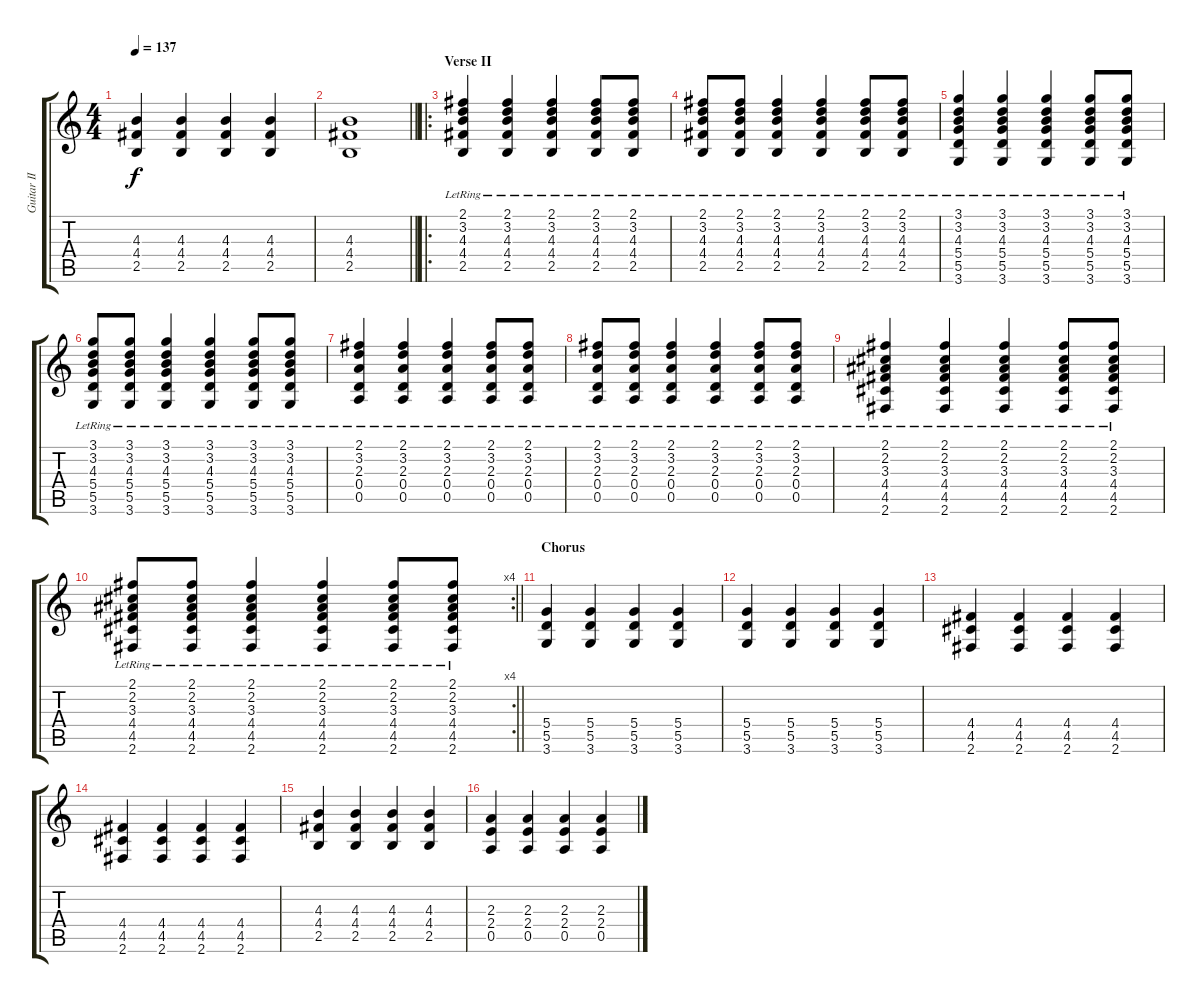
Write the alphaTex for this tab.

\track ("Guitar II" "Guitar II") {instrument electricguitarclean}
\staff {score tabs}
\tuning (E4 B3 G3 D3 A2 E2) {hide}
\ts (4 4)
\tempo 137
\clef g2
\ks c
(4.3 4.4 2.5).4{dy f} (4.3 4.4 2.5).4 (4.3 4.4 2.5).4 (4.3 4.4 2.5).4 |
\barLineRight lightlight
(4.3 4.4 2.5).1 |
\ro
\section ("" "Verse II")
(2.1{lr} 3.2{lr} 4.3{lr} 4.4{lr} 2.5{lr}).4{volume 11 instrument electricguitarclean} (2.1{lr} 3.2{lr} 4.3{lr} 4.4{lr} 2.5{lr}).4 (2.1{lr} 3.2{lr} 4.3{lr} 4.4{lr} 2.5{lr}).4 (2.1{lr} 3.2{lr} 4.3{lr} 4.4{lr} 2.5{lr}).8 (2.1{lr} 3.2{lr} 4.3{lr} 4.4{lr} 2.5{lr}).8 |
(2.1{lr} 3.2{lr} 4.3{lr} 4.4{lr} 2.5{lr}).8 (2.1{lr} 3.2{lr} 4.3{lr} 4.4{lr} 2.5{lr}).8 (2.1{lr} 3.2{lr} 4.3{lr} 4.4{lr} 2.5{lr}).4 (2.1{lr} 3.2{lr} 4.3{lr} 4.4{lr} 2.5{lr}).4 (2.1{lr} 3.2{lr} 4.3{lr} 4.4{lr} 2.5{lr}).8 (2.1{lr} 3.2{lr} 4.3{lr} 4.4{lr} 2.5{lr}).8 |
(3.1{lr} 3.2{lr} 4.3{lr} 5.4{lr} 5.5{lr} 3.6{lr}).4 (3.1{lr} 3.2{lr} 4.3{lr} 5.4{lr} 5.5{lr} 3.6{lr}).4 (3.1{lr} 3.2{lr} 4.3{lr} 5.4{lr} 5.5{lr} 3.6{lr}).4 (3.1{lr} 3.2{lr} 4.3{lr} 5.4{lr} 5.5{lr} 3.6{lr}).8 (3.1{lr} 3.2{lr} 4.3{lr} 5.4{lr} 5.5{lr} 3.6{lr}).8 |
(3.1{lr} 3.2{lr} 4.3{lr} 5.4{lr} 5.5{lr} 3.6{lr}).8 (3.1{lr} 3.2{lr} 4.3{lr} 5.4{lr} 5.5{lr} 3.6{lr}).8 (3.1{lr} 3.2{lr} 4.3{lr} 5.4{lr} 5.5{lr} 3.6{lr}).4 (3.1{lr} 3.2{lr} 4.3{lr} 5.4{lr} 5.5{lr} 3.6{lr}).4 (3.1{lr} 3.2{lr} 4.3{lr} 5.4{lr} 5.5{lr} 3.6{lr}).8 (3.1{lr} 3.2{lr} 4.3{lr} 5.4{lr} 5.5{lr} 3.6{lr}).8 |
(2.1{lr} 3.2{lr} 2.3{lr} 0.4{lr} 0.5{lr}).4 (2.1{lr} 3.2{lr} 2.3{lr} 0.4{lr} 0.5{lr}).4 (2.1{lr} 3.2{lr} 2.3{lr} 0.4{lr} 0.5{lr}).4 (2.1{lr} 3.2{lr} 2.3{lr} 0.4{lr} 0.5{lr}).8 (2.1{lr} 3.2{lr} 2.3{lr} 0.4{lr} 0.5{lr}).8 |
(2.1{lr} 3.2{lr} 2.3{lr} 0.4{lr} 0.5{lr}).8 (2.1{lr} 3.2{lr} 2.3{lr} 0.4{lr} 0.5{lr}).8 (2.1{lr} 3.2{lr} 2.3{lr} 0.4{lr} 0.5{lr}).4 (2.1{lr} 3.2{lr} 2.3{lr} 0.4{lr} 0.5{lr}).4 (2.1{lr} 3.2{lr} 2.3{lr} 0.4{lr} 0.5{lr}).8 (2.1{lr} 3.2{lr} 2.3{lr} 0.4{lr} 0.5{lr}).8 |
(2.1{lr} 2.2{lr} 3.3{lr} 4.4{lr} 4.5{lr} 2.6{lr}).4 (2.1{lr} 2.2{lr} 3.3{lr} 4.4{lr} 4.5{lr} 2.6{lr}).4 (2.1{lr} 2.2{lr} 3.3{lr} 4.4{lr} 4.5{lr} 2.6{lr}).4 (2.1{lr} 2.2{lr} 3.3{lr} 4.4{lr} 4.5{lr} 2.6{lr}).8 (2.1{lr} 2.2{lr} 3.3{lr} 4.4{lr} 4.5{lr} 2.6{lr}).8 |
\rc 4
\barLineRight lightlight
(2.1{lr} 2.2{lr} 3.3{lr} 4.4{lr} 4.5{lr} 2.6{lr}).8 (2.1{lr} 2.2{lr} 3.3{lr} 4.4{lr} 4.5{lr} 2.6{lr}).8 (2.1{lr} 2.2{lr} 3.3{lr} 4.4{lr} 4.5{lr} 2.6{lr}).4 (2.1{lr} 2.2{lr} 3.3{lr} 4.4{lr} 4.5{lr} 2.6{lr}).4 (2.1{lr} 2.2{lr} 3.3{lr} 4.4{lr} 4.5{lr} 2.6{lr}).8 (2.1{lr} 2.2{lr} 3.3{lr} 4.4{lr} 4.5{lr} 2.6{lr}).8 |
\section ("" "Chorus")
(5.4 5.5 3.6).4{volume 14 instrument distortionguitar} (5.4 5.5 3.6).4 (5.4 5.5 3.6).4 (5.4 5.5 3.6).4 |
(5.4 5.5 3.6).4 (5.4 5.5 3.6).4 (5.4 5.5 3.6).4 (5.4 5.5 3.6).4 |
(4.4 4.5 2.6).4 (4.4 4.5 2.6).4 (4.4 4.5 2.6).4 (4.4 4.5 2.6).4 |
(4.4 4.5 2.6).4 (4.4 4.5 2.6).4 (4.4 4.5 2.6).4 (4.4 4.5 2.6).4 |
(4.3 4.4 2.5).4 (4.3 4.4 2.5).4 (4.3 4.4 2.5).4 (4.3 4.4 2.5).4 |
(2.3 2.4 0.5).4 (2.3 2.4 0.5).4 (2.3 2.4 0.5).4 (2.3 2.4 0.5).4
